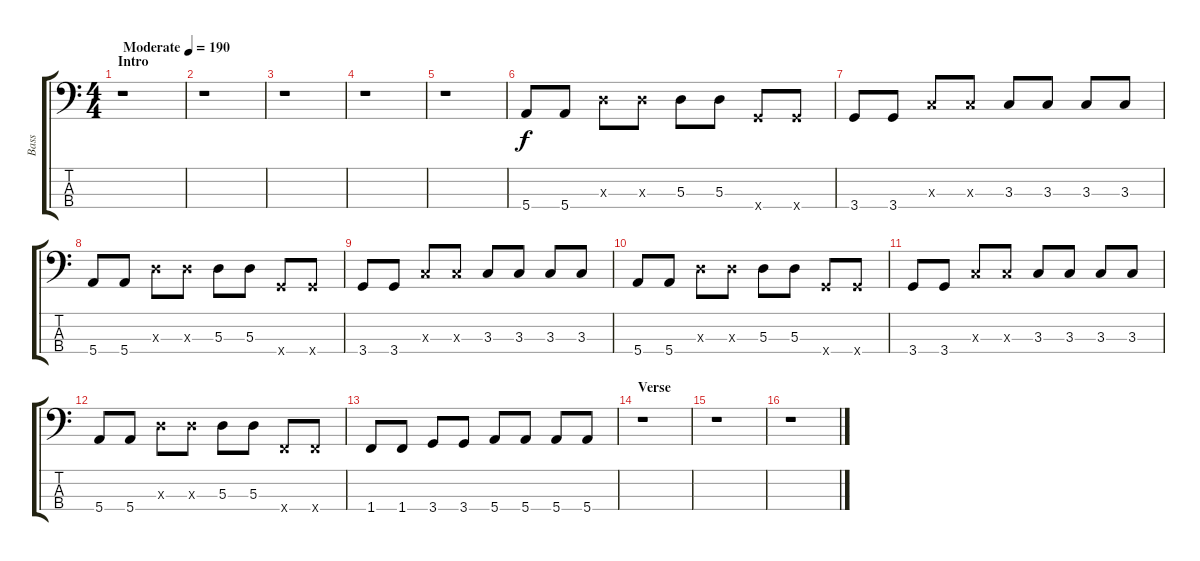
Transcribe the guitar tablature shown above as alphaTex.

\track ("Bass" "Bass") {instrument electricbassfinger}
\staff {score tabs}
\tuning (G2 D2 A1 E1) {hide}
\ts (4 4)
\section ("" "Intro")
\tempo (190 "Moderate")
\clef f4
\ks c
r.1{dy f instrument electricbassfinger} |
r.1 |
r.1 |
r.1 |
r.1 |
5.4.8 5.4.8 5.3{x}.8 5.3{x}.8 5.3.8 5.3.8 3.4{x}.8 3.4{x}.8 |
3.4.8 3.4.8 3.3{x}.8 3.3{x}.8 3.3.8 3.3.8 3.3.8 3.3.8 |
5.4.8 5.4.8 5.3{x}.8 5.3{x}.8 5.3.8 5.3.8 3.4{x}.8 3.4{x}.8 |
3.4.8 3.4.8 3.3{x}.8 3.3{x}.8 3.3.8 3.3.8 3.3.8 3.3.8 |
5.4.8 5.4.8 5.3{x}.8 5.3{x}.8 5.3.8 5.3.8 3.4{x}.8 3.4{x}.8 |
3.4.8 3.4.8 3.3{x}.8 3.3{x}.8 3.3.8 3.3.8 3.3.8 3.3.8 |
5.4.8 5.4.8 5.3{x}.8 5.3{x}.8 5.3.8 5.3.8 1.4{x}.8 1.4{x}.8 |
1.4.8 1.4.8 3.4.8 3.4.8 5.4.8 5.4.8 5.4.8 5.4.8 |
\section ("" "Verse")
r.1 |
r.1 |
r.1
